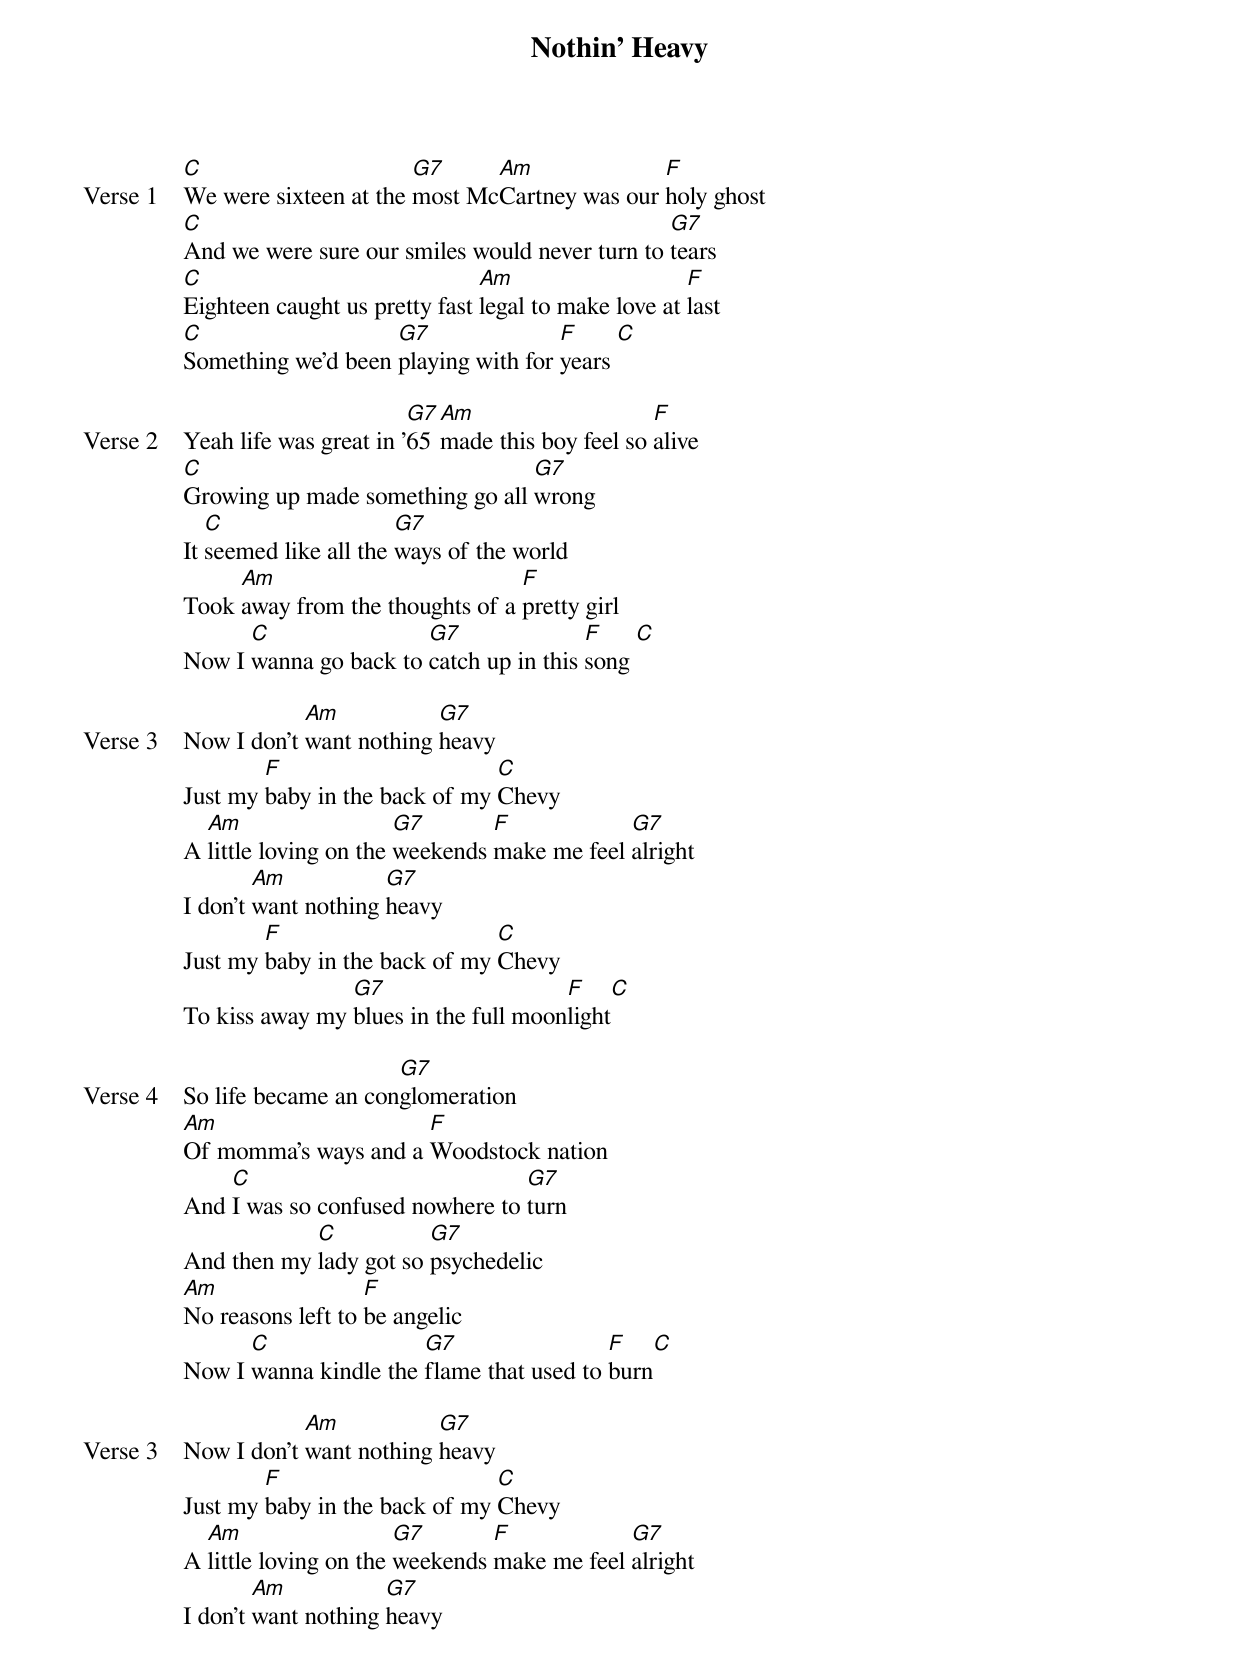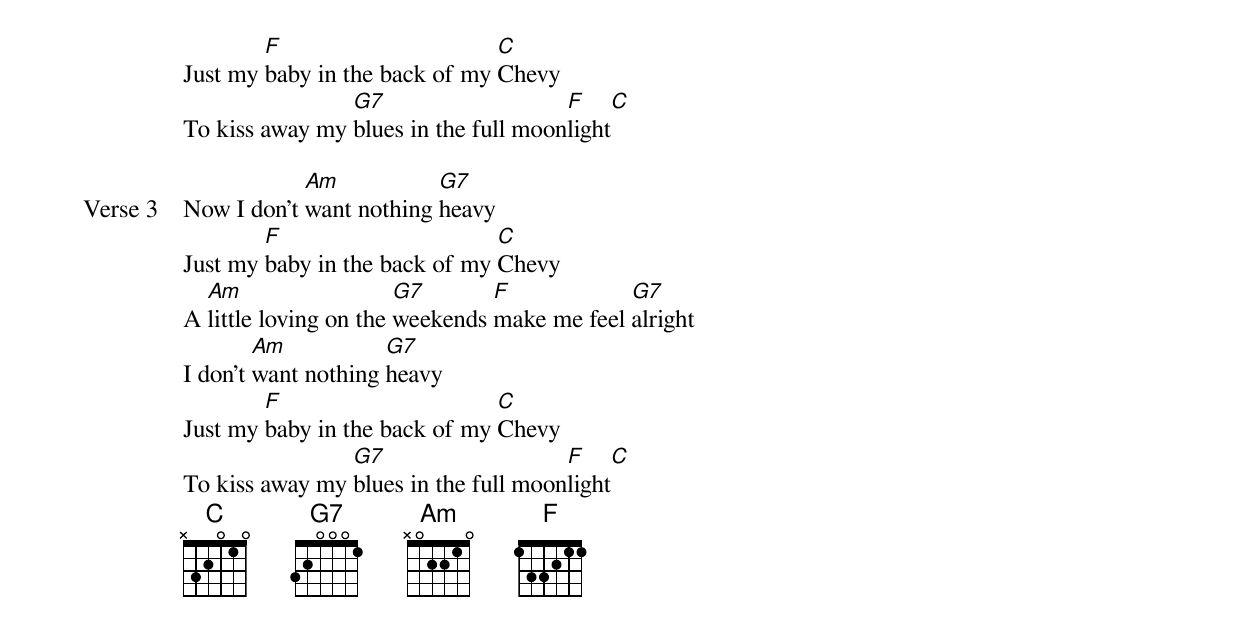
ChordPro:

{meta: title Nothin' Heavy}
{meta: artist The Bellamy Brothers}
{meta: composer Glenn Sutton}

{start_of_verse: Verse 1}
[C]We were sixteen at the [G7]most Mc[Am]Cartney was our [F]holy ghost
[C]And we were sure our smiles would never turn to [G7]tears
[C]Eighteen caught us pretty fast [Am]legal to make love at [F]last
[C]Something we'd been [G7]playing with for [F]years [C]
{end_of_verse}

{start_of_verse: Verse 2}
Yeah life was great in '[G7]65 [Am]made this boy feel so [F]alive
[C]Growing up made something go all [G7]wrong
It [C]seemed like all the [G7]ways of the world
Took [Am]away from the thoughts of a [F]pretty girl
Now I [C]wanna go back to [G7]catch up in this [F]song [C]
{end_of_verse}

{start_of_verse: Verse 3}
Now I don’t [Am]want nothing [G7]heavy
Just my [F]baby in the back of my [C]Chevy
A [Am]little loving on the [G7]weekends [F]make me feel [G7]alright
I don’t [Am]want nothing [G7]heavy
Just my [F]baby in the back of my [C]Chevy
To kiss away my [G7]blues in the full moon[F]light[C]
{end_of_verse}

{start_of_verse: Verse 4}
So life became an con[G7]glomeration
[Am]Of momma’s ways and a [F]Woodstock nation
And [C]I was so confused nowhere to [G7]turn
And then my [C]lady got so [G7]psychedelic
[Am]No reasons left to [F]be angelic
Now I [C]wanna kindle the [G7]flame that used to [F]burn[C]
{end_of_verse}

{start_of_verse: Verse 3}
Now I don’t [Am]want nothing [G7]heavy
Just my [F]baby in the back of my [C]Chevy
A [Am]little loving on the [G7]weekends [F]make me feel [G7]alright
I don’t [Am]want nothing [G7]heavy
Just my [F]baby in the back of my [C]Chevy
To kiss away my [G7]blues in the full moon[F]light[C]
{end_of_verse}

{start_of_verse: Verse 3}
Now I don’t [Am]want nothing [G7]heavy
Just my [F]baby in the back of my [C]Chevy
A [Am]little loving on the [G7]weekends [F]make me feel [G7]alright
I don’t [Am]want nothing [G7]heavy
Just my [F]baby in the back of my [C]Chevy
To kiss away my [G7]blues in the full moon[F]light[C]
{end_of_verse}
